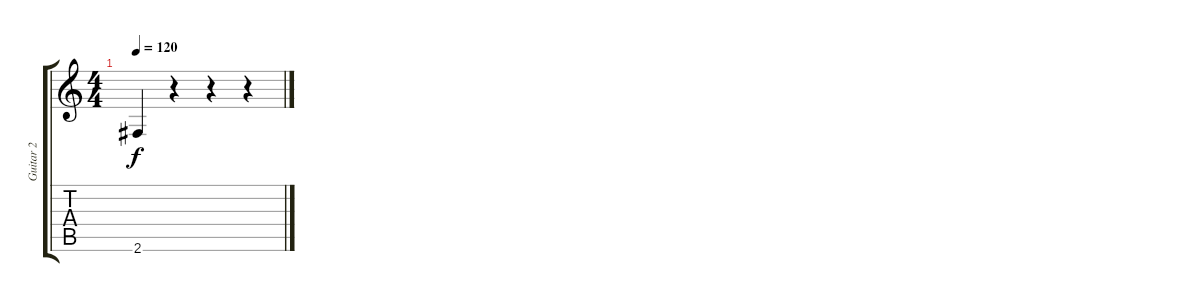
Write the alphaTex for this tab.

\track ("Guitar 2" "Guitar 2") {instrument distortionguitar}
\staff {score tabs}
\tuning (E4 B3 G3 D3 A2 E2) {hide}
\ts (4 4)
\tempo 120
\clef g2
\ks c
2.6.4{dy f} r.4 r.4 r.4
